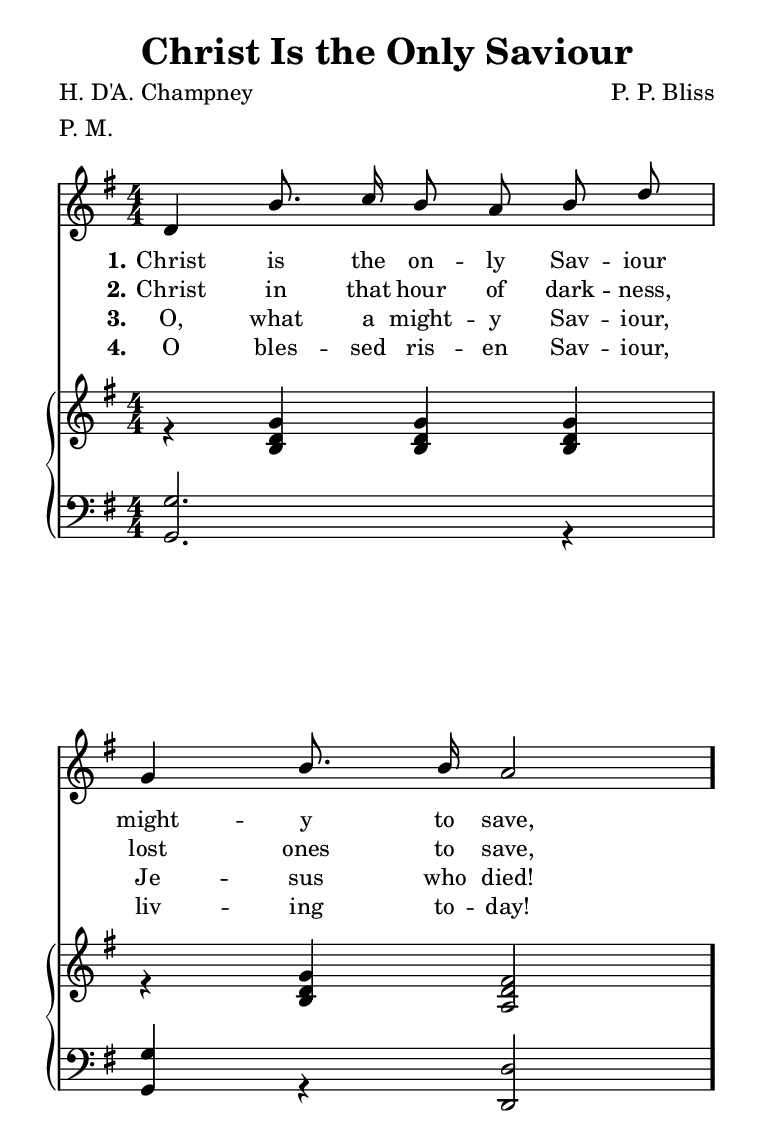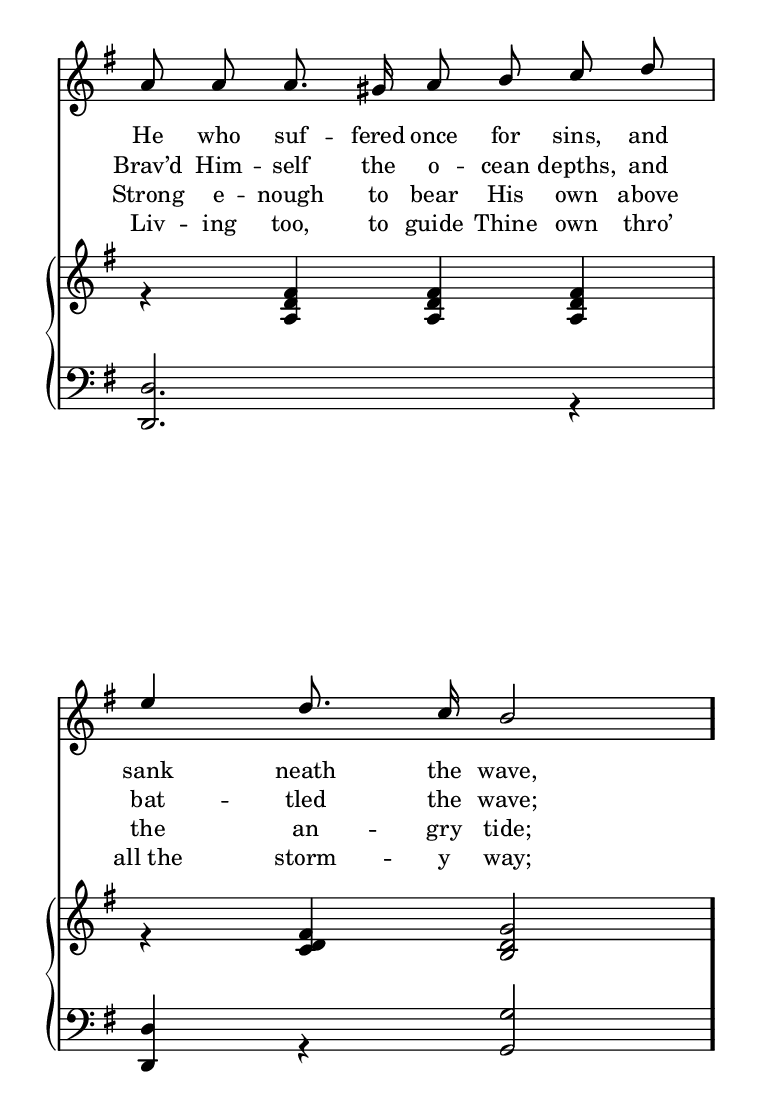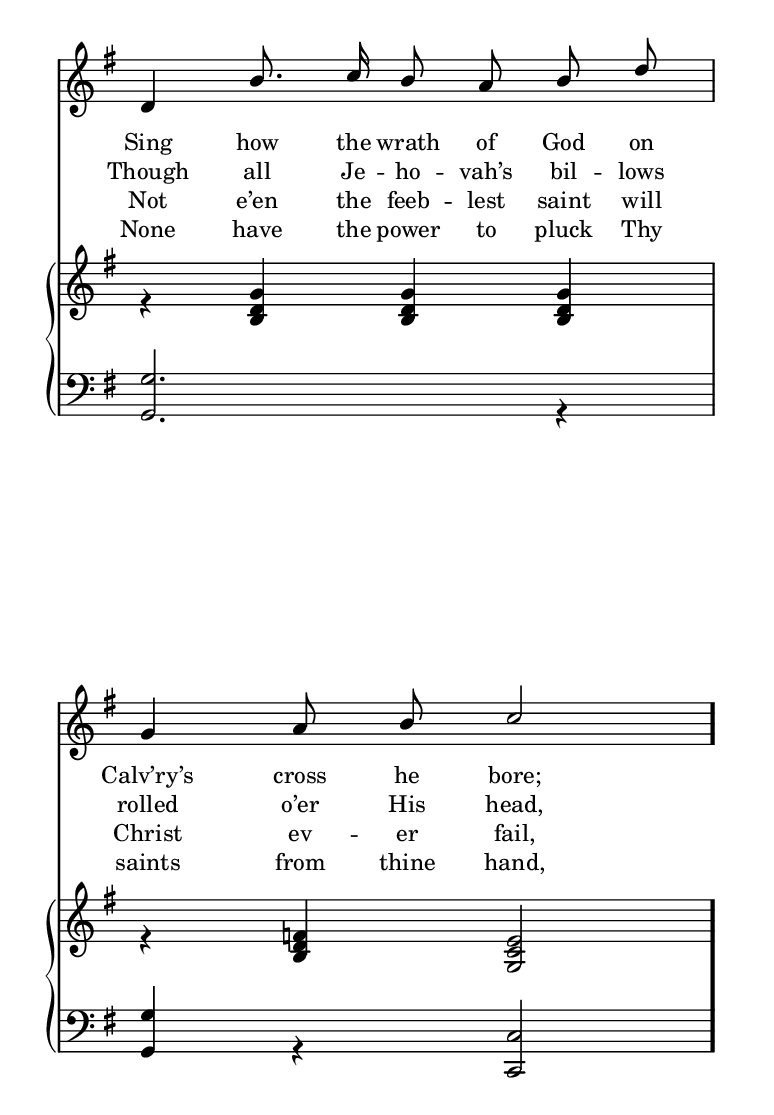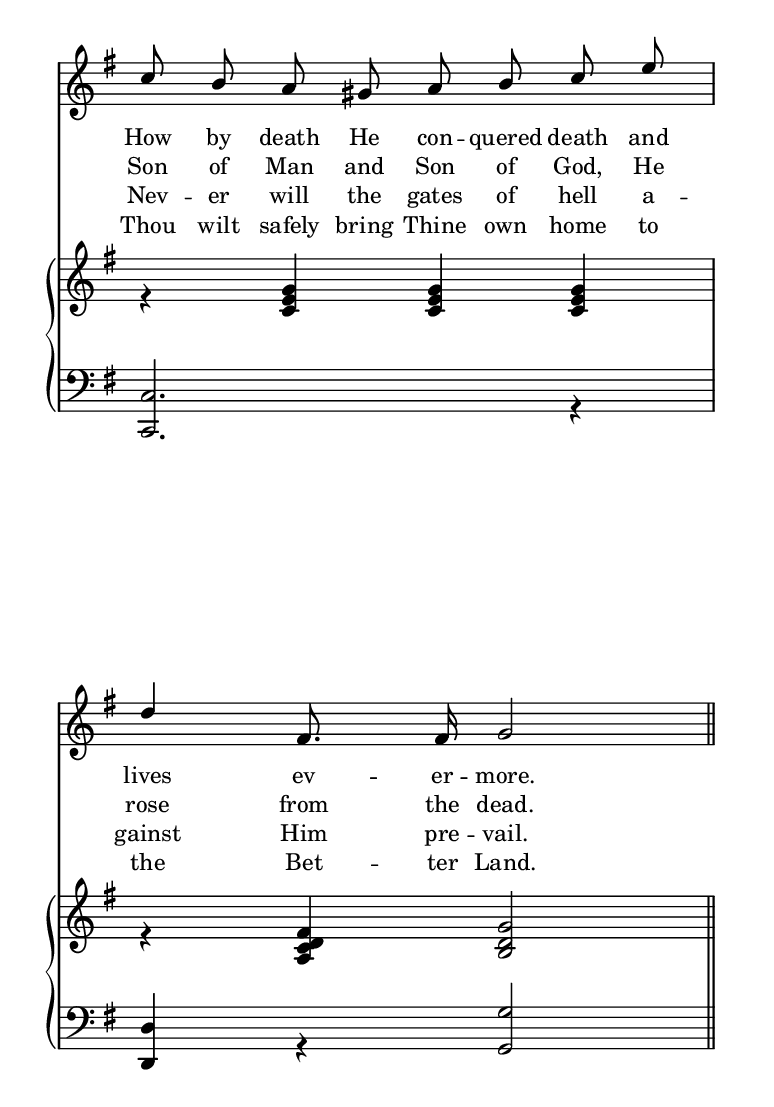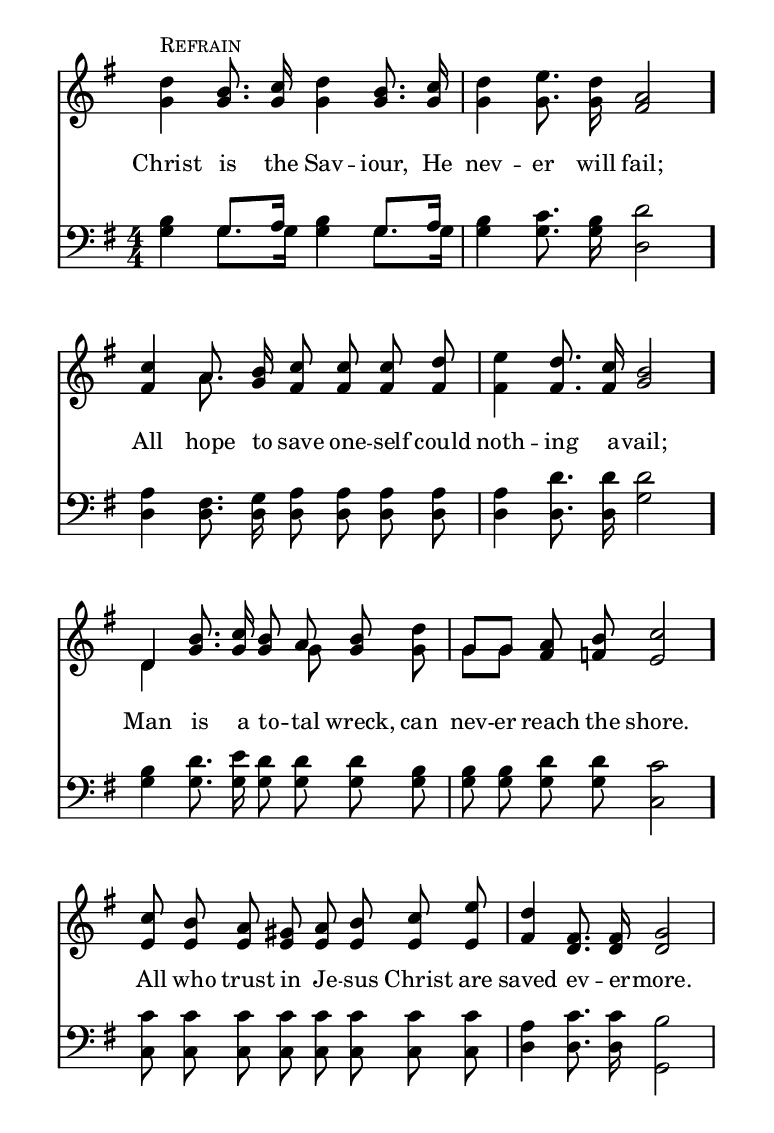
\include "common/global.ily"
\paper {
  \include "common/paper.ily"
  %ragged-bottom = ##t
  ragged-last-bottom = ##t
  systems-per-page = ##f
  page-count = #(cond (is-eogsized 2) (#t #f))
}

\header{
  hymnnumber = "65"
  title = "Christ Is the Only Saviour"
  tunename = "The Lifeboat"
  meter = "P. M."
  poet = "H. D'A. Champney"
  composer = "P. P. Bliss"
  %copyright = ""
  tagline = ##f
}

% for fermata in MIDI
ta = { \tempo 4=80 }
tb = { \tempo 4=40 }

patternAA = { c4 c8. c16 c8 c8 c8 c8 | c4 c8. c16 c2 }
patternAB = { c4 c8. c16 c8 c8 c8 c8 | c4 c8  c8  c2 }
patternAC = { c4 c8. c16 c4 c8.  c16 | c4 c8. c16 c2 }
patternAD = { c4 c8. c16 c8 c8 c8 c8 | c8 c8 c8 c8 c2 }
patternAE = { c8 c8 c8. c16 c8 c8 c8 c8 | c4 c8. c16 c2 }

patternBA = { c8 c8 c8 c8 c8 c8 c8 c8 | c4 c8. c16 c2 }

global = {
  \include "common/overrides.ily"
  \override Staff.TimeSignature.style = #'numbered
  \time 4/4
  \override Score.MetronomeMark.transparent = ##t % hide all fermata changes too
  \ta
  \key g \major
  %\partial 4
  \autoBeamOff
}

notesAlto = {
\global
\relative e' {

  %\repeat unfold 32 { \skip 4 }
  \changePitch \patternAC { g g g g g g | g g g fis }
  \changePitch \patternAA { fis a g fis fis fis fis | fis fis fis g }
  \changePitch \patternAD { d g g g g g g | g g fis f e }
  \changePitch \patternBA { e e e e e e e e | fis d d d }

}
}

notesTenor = {
\global
\relative a {

  \changePitch \patternAC { b g a b g a | b c b d }
  \changePitch \patternAA { a fis g a a a a | a d d d }
  \changePitch \patternAD { b d e d d d b | b b d d c }
  \changePitch \patternBA { c c c c c c c c | a c c b }

}
}

notesBass = {
\global
\relative f {

  \changePitch \patternAC { g g g g g g | g g g d }
  \changePitch \patternAA { d d d d d d d | d d d g }
  \changePitch \patternAD { g g g g g g g | g g g g c, }
  \changePitch \patternBA { c c c c c c c c | d d d g, }

}
}

Refrain = \lyricmode {

Christ is the Sav -- iour, He nev -- er will fail; \bar "."
All hope to save one -- self could noth -- ing a -- vail; \bar "."
Man is a to -- tal wreck, can nev -- er reach the shore. \bar "." \break
All who trust in Je -- sus Christ are saved ev -- er -- more. \bar "."

}

notesSopranoRefrain = {
\global
\relative c' {

  << s^\markup { \small \caps "Refrain" }
  \changePitch \patternAC { d' b c d b c | d e d a  } >>
  \changePitch \patternAA { c a b c c c d | e d c b }
  \changePitch \patternAD { d, b' c b a b d | g, g a b c }
  \changePitch \patternBA { c b a gis a b c e | d fis, fis g }

}
}

notesSoprano = {
\global
\relative c' {

  \changePitch \patternAA { d b' c b a b d | g, b b a }
  \changePitch \patternAE { a a a gis a b c d | e d c b } % patternAA in the original, but nonsensical
  \changePitch \patternAB { d, b' c b a b d | g, a b c }
  \changePitch \patternBA { c b a gis a b c e | d fis, fis g }

  \bar "||"

}
}

notesRightHand = {
\global
\override Stem.direction = #UP
\relative e' {

r4 < b d g >4 < b d g >4 < b d g >4 | r4 < b d g >4 < a d fis >2
r4 < a d fis >4 < a d fis >4 < a d fis >4 | r4 < c d fis >4 < b d g >2
r4 < b d g >4 < b d g >4 < b d g >4 | r4 < b d f >4 < g c e >2
r4 < c e g >4 < c e g >4 < c e g >4 | r4 < a c d fis >4 < b d g >2

}
}

notesLeftHand = {
\global
\override Stem.direction = #UP
\clef bass
\relative f, {

< g g' >2. r4 | < g g' >4 r4 < d d' >2 
< d d' >2. r4 | < d d' >4 r4 < g g' >2 
< g g' >2. r4 | < g g' >4 r4 < c, c' >2 
< c c' >2. r4 | < d d' >4 r4 < g g' >2 

}
}

wordsA = \lyricmode {
\set stanza = "1."

Christ is the on -- ly Sav -- iour might -- y to save, \bar "."
He who suf -- fered once for sins, and sank neath the wave, \bar "."
Sing how the wrath of God on Calv’ry’s cross he bore; \bar "."
How by death He con -- quered death and lives ev -- er -- more. \bar "."

}

wordsB = \lyricmode {
\set stanza = "2."

Christ in that hour of dark -- ness, lost ones to save,
Brav’d Him -- self the o -- cean depths, and bat -- tled the wave;
Though all Je -- ho -- vah’s bil -- lows rolled o’er His head,
Son of Man and Son of God, He rose from the dead.

}

wordsC = \lyricmode {
\set stanza = "3."

O, what a might -- y Sav -- iour, Je -- sus who died!
Strong e -- nough to bear His own above the an -- gry tide; % a -- bove ?
Not e’en the feeb -- lest saint will Christ ev -- er fail,
Nev -- er will the gates of hell a -- gainst Him pre -- vail.

}

wordsD = \lyricmode {
\set stanza = "4."

O bles -- sed ris -- en Sav -- iour, liv -- ing to -- day!
Liv -- ing too, to guide Thine own thro’ all_the storm -- y way;
None have the power to pluck Thy saints from thine hand,
Thou wilt safely bring Thine own home to the Bet -- ter Land.

}

\score {
  \context ChoirStaff <<
    \context Staff = upper <<
      \set ChoirStaff.systemStartDelimiter = #'SystemStartBar
      \context Voice  = sopranos { \voiceOne << \notesSoprano >> }
      \context Lyrics = one   \lyricsto sopranos \wordsA
      \context Lyrics = two   \lyricsto sopranos \wordsB
      \context Lyrics = three \lyricsto sopranos \wordsC
      \context Lyrics = four  \lyricsto sopranos \wordsD
    >>
    \context PianoStaff = men <<
      \context Voice  = righthand { \voiceTwo << \notesRightHand >> }
      \context Voice  = lefthand { \voiceTwo << \notesLeftHand >> }
    >>
  >>
  \layout {
    \include "common/layout.ily"
  }
}

\pageBreak

\score {
  \context ChoirStaff <<
    \context Staff = upper <<
    \set ChoirStaff.systemStartDelimiter = #'SystemStartBar
      \override Staff.TimeSignature.stencil = ##f
      \partcombine #'(2 . 9) \notesSopranoRefrain \notesAlto
      \context NullVoice = sopranosRefrain { \voiceOne << \notesSopranoRefrain >> }
      \context NullVoice = altos { \voiceTwo << \notesAlto >> }
      \context Lyrics = one   \lyricsto sopranosRefrain \Refrain
    >>
    \context Staff = men <<
      \clef bass
      \partcombine #'(2 . 9) \notesTenor \notesBass
      \context NullVoice = tenors { \voiceOne << \notesTenor >> }
      \context NullVoice = basses { \voiceTwo << \notesBass >> }
    >>
  >>
  \layout {
    \include "common/layout.ily"
  }
}


\score {
  \new Score {
    \context ChoirStaff <<
      \new Staff = upper <<
        \set ChoirStaff.systemStartDelimiter = #'SystemStartBar
        \new Voice  = sopranos { \voiceOne { << \notesSoprano >> << \notesSopranoRefrain >> } }
        \new Voice  = altos { \voiceTwo { \repeat unfold 32 { \skip 4 } << \notesAlto >> } }
        \new Lyrics = one   \lyricsto sopranos \wordsA \Refrain
        \new Lyrics = two   \lyricsto sopranos \wordsB
        \new Lyrics = three \lyricsto sopranos \wordsC
        \new Lyrics = four  \lyricsto sopranos \wordsD
      >>
      \new PianoStaff = men <<
        \new Voice  = righthand { \voiceTwo << \notesRightHand >> }
        \new Voice  = lefthand { \voiceTwo << \notesLeftHand >> }
        \new Voice  = tenors { \voiceOne { \repeat unfold 32 { \skip 4 } << \notesTenor >> } }
        \new Voice  = basses { \voiceTwo { \repeat unfold 32 { \skip 4 } << \notesBass >> } }
      >>
    >>
  }
  \midi{
    \include "common/midi.ily"
  }
}

\version "2.19.49"  % necessary for upgrading to future LilyPond versions.

% vi:set et ts=2 sw=2 ai nocindent syntax=lilypond:
